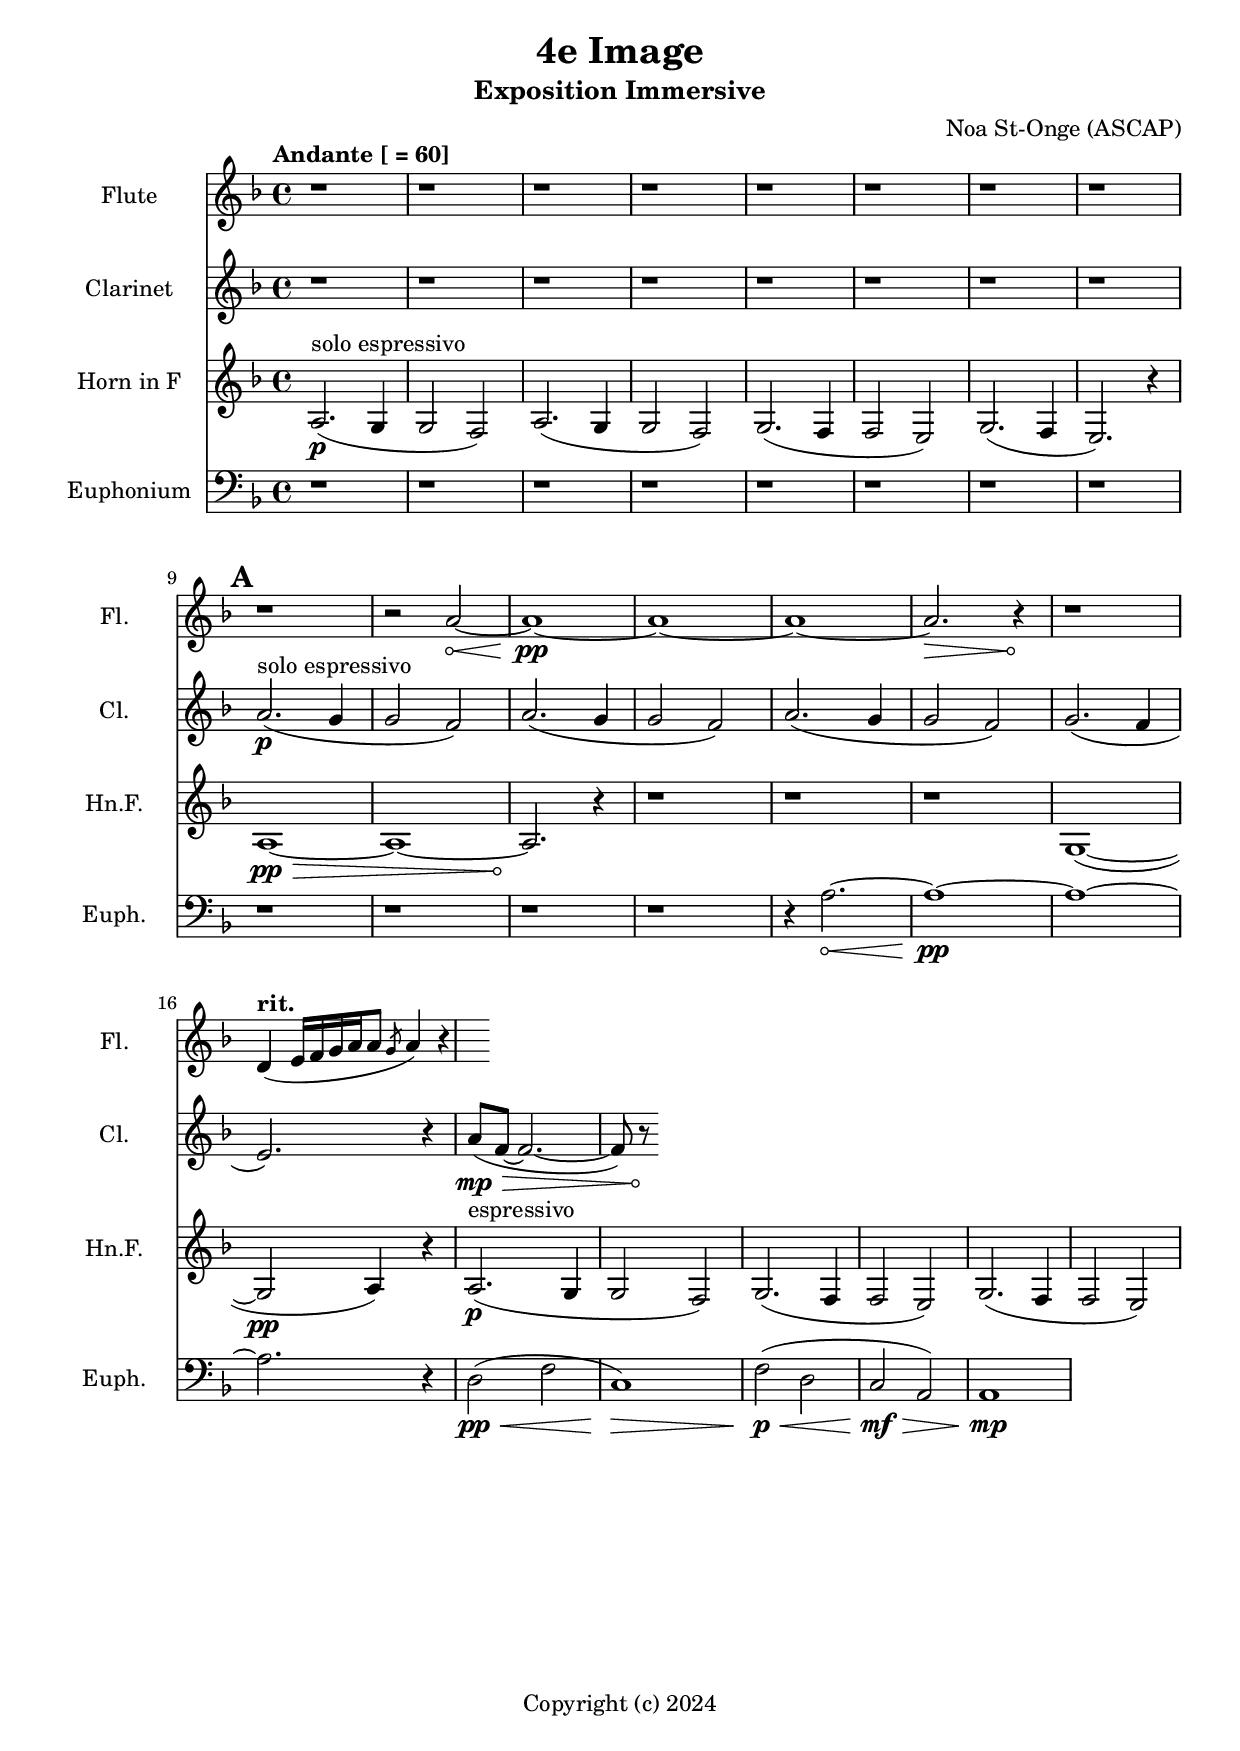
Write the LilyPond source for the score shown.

\version "2.24.2"

\header {
  title = "4e Image"
  subtitle = "Exposition Immersive"
  composer = "Noa St-Onge (ASCAP)"
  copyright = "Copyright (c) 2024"
  % Remove default LilyPond tagline
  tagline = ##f
}

global = {
  \time 4/4
  \tempo "Andante [ = 60]"
  \key f \major
}

flute = \relative c'' {
  \global
  % Music follows here.
   \repeat unfold 9 {r1} r2
   \override Hairpin.circled-tip = ##t
    a2\< ~ a1\!\pp ~ a1 ~ a1 ~ a2.\> r4\! r1
     
  \tempo \markup { "rit. " } d,4 (e16 [f16 g16 a16 a8] \slashedGrace g8 a4) r4
   
}

clarinet = \relative c'' {
  \global
  \transposition bes
  % Music follows here.
  
  \repeat unfold 8 {r1}
  \mark \default
  a2.\p^"solo espressivo"( g4 g2 f2)
  a2.( g4 g2 f2)
  a2.( g4 g2 f2) 
  g2.( f4 \break e2.) r4

  \override Hairpin.circled-tip = ##t
  a8(\mp\> f8 ~ f2. ~ f8) r8\!
}

hornF = \relative c' {
  \global
  \transposition f
  
  a2.\p^"solo espressivo"( g4 g2 f2)
  a2.( g4 g2 f2)
  g2.( f4 f2 e2)
  g2.( f4 e2.) r4 \break
  
  
  \override Hairpin.circled-tip = ##t
  a1\>\pp ~ a1 ~ a2.\!
  
  r4 \repeat unfold 3 {r1}
  
  g1( ~ g2\pp a4) r4
  
  a2.\p^"espressivo"( g4 g2 f2)
  \repeat unfold 2 {g2. (f4 f2 e2)}
  
}

euphonium = \relative c {
  \global
  
  \repeat unfold 12 {r1} r4
  
  \once \override Hairpin.circled-tip = ##t
  a'2.\< ~ a1\!\pp ~ a1 ~ a2. r4
  
  d,2\pp\<( f2 c1\!)\>
  f2\!\p\<( d2 c2\!\mf\> a2) a1\!\mp
}

flutePart = \new Staff \with {
  instrumentName = "Flute"
  shortInstrumentName = "Fl."
  midiInstrument = "flute"
} \flute

clarinetPart = \new Staff \with {
  instrumentName = "Clarinet"
  shortInstrumentName = "Cl."
  midiInstrument = "clarinet"
} \clarinet

hornFPart = \new Staff \with {
  instrumentName = "Horn in F"
  shortInstrumentName = "Hn.F."
  midiInstrument = "french horn"
} \hornF

euphoniumPart = \new Staff \with {
  instrumentName = "Euphonium"
  shortInstrumentName = "Euph."
  midiInstrument = "trombone"
} { \clef bass \euphonium }

\score {
  <<
    \flutePart
    \transpose c c \clarinetPart
    \transpose c c \hornFPart
    \euphoniumPart
  >>
      \layout {
      indent = 25
      short-indent = 20
    }
  \midi {
    \tempo 4=60
  }
}
